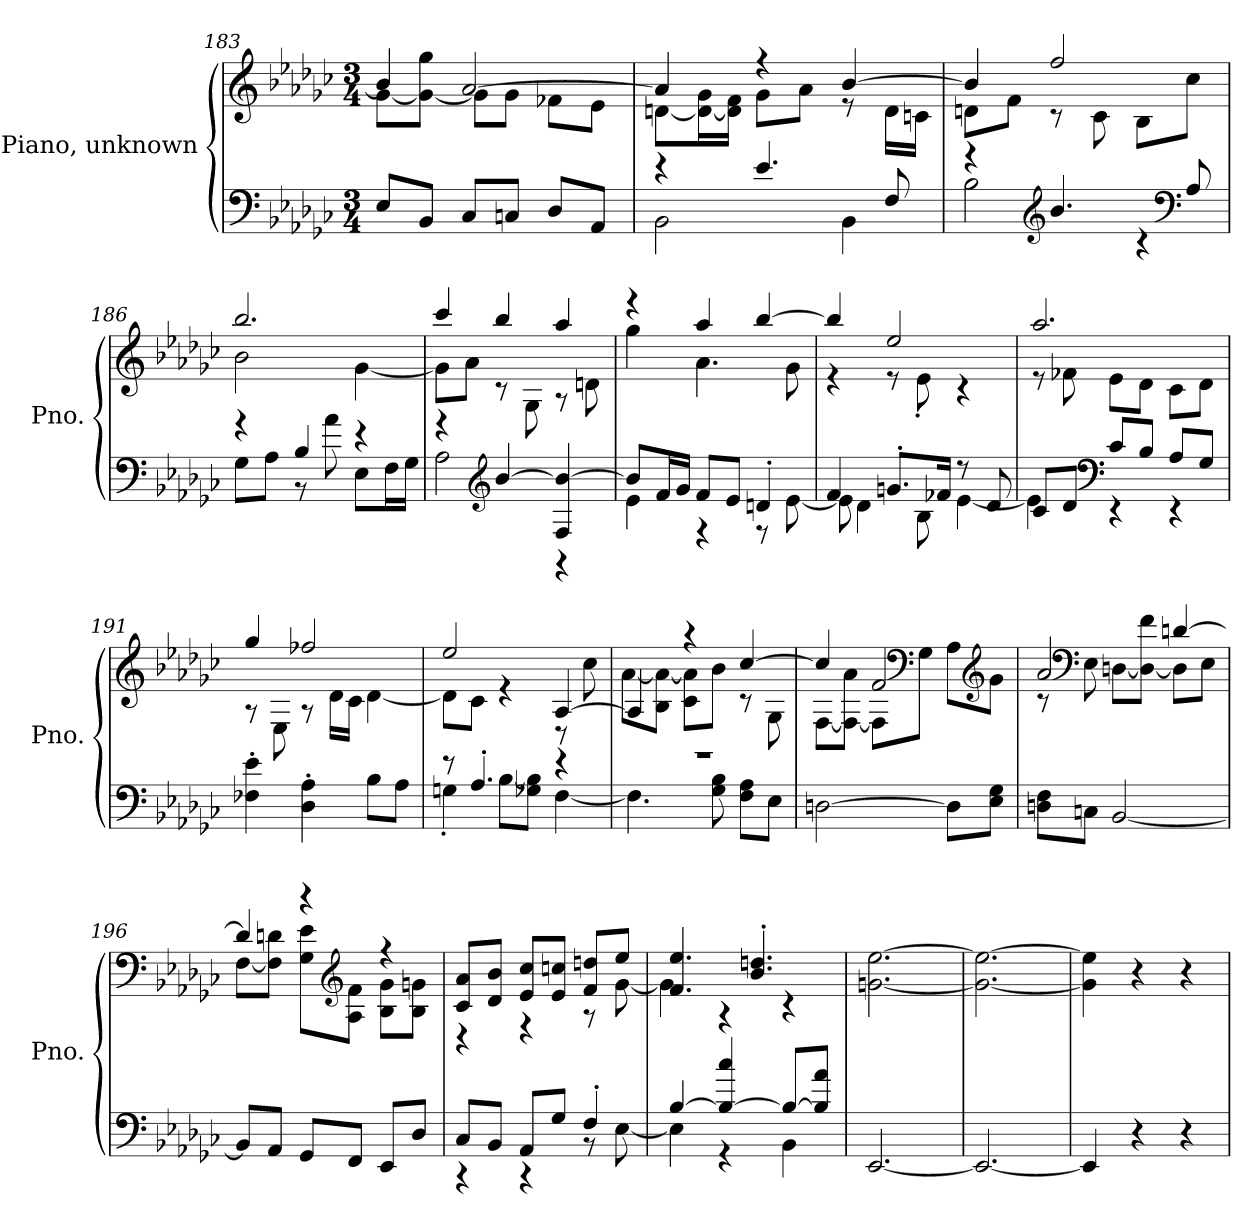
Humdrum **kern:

**kern	**kern
*part1	*part1
*staff2	*staff1
*I"Piano, unknown	*
*I'Pno.	*
*clefF4	*clefG2
*k[b-e-a-d-g-c-]	*k[b-e-a-d-g-c-]
*M3/4	*M3/4
=183	=183
*	*^
8E-/L	4b-/]	[8g-\L
8BB-/J	.	8g-\_ 8gg-\J
8C-/L	[2a-/	8g-\L]
8Cn/J	.	8g-\J
8D-/L	.	8f-X\L
8AA-/J	.	8e-\J
=184	=184	=184
*^	*	*
4r	2BB-\	4a-/]	[8dn\L
.	.	.	16d\_ 16g-\L
.	.	.	16d\] 16f\JJ
4.e-/	.	4r	8g-\L
.	.	.	8a-\J
.	4BB-\	[4b-/	8r
8F/	.	.	16d\LL
.	.	.	16cn\JJ
=185	=185	=185	=185
4r	2B-\	4b-/]	8dn\L
.	.	.	8f\J
*clefG2	*	*	*
4.b-/	.	2ff/	8r
.	.	.	8c-\
.	4r	.	8B-\L
*clefF4	*	*	*
8A-/	.	.	8cc-\J
!!LO:LB:g=z	!!
=186	=186	=186	=186
4r	8G-\L	2.bb-/	2b-\
.	8A-\J	.	.
4B-/	8r	.	.
.	8a-\	.	.
4r	8E-\L	.	[4g-\
.	16F\L	.	.
.	16G-\JJ	.	.
=187	=187	=187	=187
4r	2A-\	4ccc-/	8g-\L]
.	.	.	8a-\J
*clefG2	*	*	*
[4b-/	.	4bb-/	8r
.	.	.	8G-\
4F/ 4b-/_	4r	4aa-/	8r
.	.	.	8dn\
=188	=188	=188	=188
8b-/L]	4e-\	4r	4gg-\
16f/L	.	.	.
16g-/JJ	.	.	.
8f/L	4r	4aa-/	4.a-\
8e-/J	.	.	.
4dn'/	8r	[4bb-/	.
.	[8e-\	.	8g-\
=189	=189	=189	=189
4f/	8e-\]	4bb-/]	4r
.	4d-\	.	.
8.gn'/L	.	2ee-/	8r
.	8B-\	.	8e-'\
16f-X/Jk	.	.	.
8r	[4e-\	.	4r
8d-/	.	.	.
!!LO:LB:g=z	!!
=190	=190	=190	=190
8c-/L	4e-\]	2.aa-/	8r
8d-/J	.	.	8f-X\
*clefF4	*	*	*
8c-/L	4r	.	8e-\L
8B-/J	.	.	8d-\J
8A-/L	4r	.	8c-\L
8G-/J	.	.	8d-\J
*v	*v	*	*
=191	=191	=191
4F-X\' 4e-\'	4gg-/	8r
.	.	8E-\
4D-\' 4A-\'	2ff-X/	8r
.	.	16d-\LL
.	.	16c-\JJ
8B-\L	.	[4d-\
8A-\J	.	.
=192	=192	=192
*^	*	*
8r	4Gn'\	2ee-/	8d-\L]
4.A-'/	.	.	8c-\J
.	[8B-\L	.	4r
.	8G-X\ 8B-\]J	.	.
4r	[4F\	[4A-/	8r
.	.	.	8cc-\
=193	=193	=193	=193
2.r	4.F\]	4A-/]	[8a-\L
.	.	.	8B-\ 8a-\_J
.	.	4r	8c-\ 8a-\]L
.	8G-\ 8B-\	.	8b-\J
.	8F\ 8A-\L	[4cc-/	8r
.	8E-\J	.	8G-\
*v	*v	*	*
!!LO:LB:g=z	!!
=194	=194	=194
[2Dn\	4cc-/]	[8F\L
.	.	8F\_ 8a-\J
.	2f/	8F\L]
*	*clefF4	*
.	.	8G-\J
8D\L]	.	8A-\L
*	*clefG2	*
8E-\ 8G-\J	.	8g-\J
=195	=195	=195
8Dn\ 8F\L	2a-/	8r
*	*clefF4	*
8Cn\J	.	8E-\
[2BB-/	.	[8Dn\L
.	.	8D\_ 8f\J
.	[4dn/	8D\L]
.	.	8E-\J
=196	=196	=196
8BB-/L]	4d/]	[8F\L
8AA-/J	.	8F\] 8dn\J
8GG-/L	4r	8G-\ 8e-\L
*	*clefG2	*
8FF/J	.	8A-\ 8f\J
8EE-/L	4r	8B-\ 8g-\L
8D-/J	.	8B-\ 8gn\J
=197	=197	=197
*^	*	*
8C-/L	4r	8c-/ 8a-/L	4r
8BB-/J	.	8d-/ 8b-/J	.
8AA-/L	4r	8e-/ 8cc-/L	4r
8G-/J	.	8e-/ 8ccn/J	.
4F'/	8r	8f/ 8ddn/L	8r
.	[8E-\	8ee-/J	[8g-\
!!LO:PB:g=z	!!
=198	=198	=198	=198
[4B-/	4E-\]	4.f/ 4.ee-/	4g-\]
4B-/_ 4cc-/	4r	.	4r
.	.	4.b-/' 4.ddn/'	.
8B-/L_	4BB-\	.	4r
8B-/] 8a-/J	.	.	.
*v	*v	*	*
*	*v	*v
=199	=199
[2.EE-/	[2.gn\ [2.ee-\
=200	=200
2.EE-/_	2.g\_ 2.ee-\_
=201	=201
4EE-/]	4g\] 4ee-\]
4r	4r
4r	4r
=	=
*-	*-
